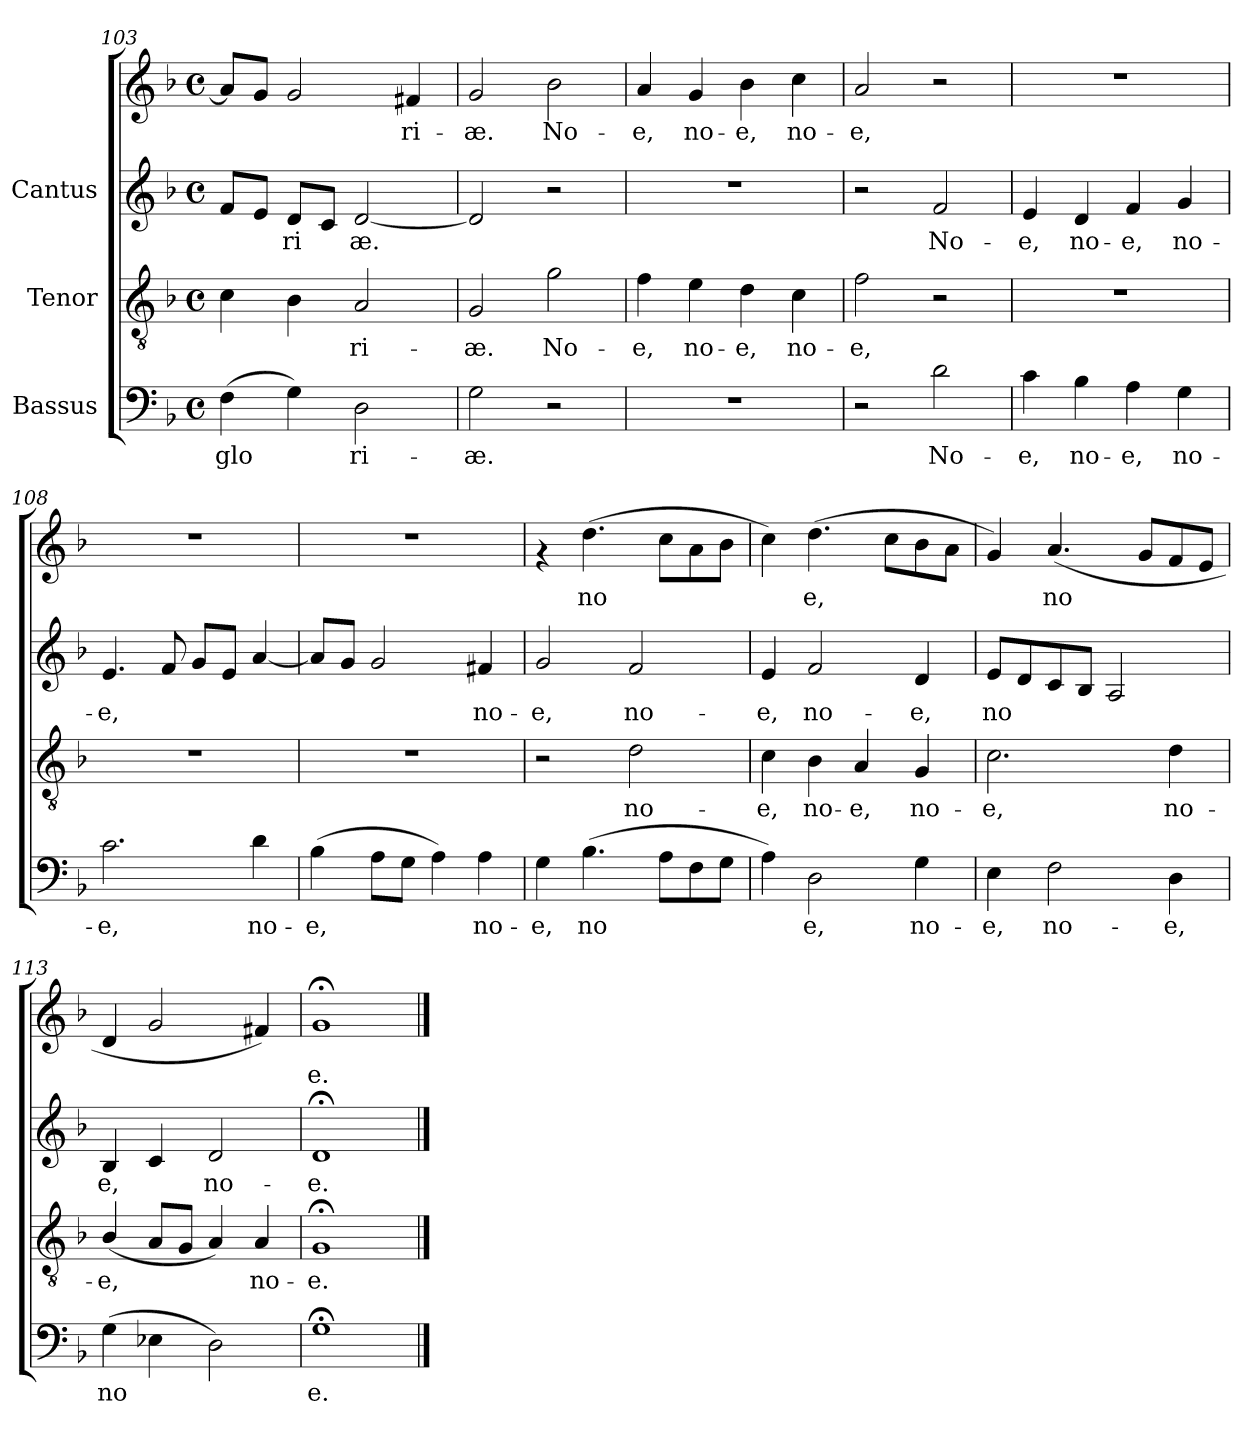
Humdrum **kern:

**kern	**text	**kern	**text	**kern	**text	**kern	**text
*part3	*part3	*part2	*part2	*part1	*part1	*part1	*part1
*staff4	*staff4	*staff3	*staff3	*staff2	*staff2	*staff1	*staff1
*I"Bassus	*	*I"Tenor	*	*I"Cantus	*	*	*
*clefF4	*	*clefGv2	*	*clefG2	*	*clefG2	*
*k[b-]	*	*k[b-]	*	*k[b-]	*	*k[b-]	*
*F:	*	*F:	*	*F:	*	*F:	*
*M4/4	*	*M4/4	*	*M4/4	*	*M4/4	*
*met(c)	*	*met(c)	*	*met(c)	*	*met(c)	*
=103	=103	=103	=103	=103	=103	=103	=103
!	!LO:LY:b:cj	!	!LO:LY:b:cj	!	!LO:LY:b:cj	!	!LO:LY:b
(>4F\	glo-	4c\	-	8f/L	-	8a/L]	-
!	!	!	!	!	!LO:LY:b:cj	!	!LO:LY:b
.	.	.	.	8e/J	.	8g/J	.
!	!LO:LY:b:cj	!	!LO:LY:b:cj	!	!LO:LY:b:cj	!	!LO:LY:b
4G\)	-	4B-\	.	8d/L	ri-	2g/	.
!	!	!	!	!	!LO:LY:b:cj	!	!
.	.	.	.	8c/J	-	.	.
!	!LO:LY:b:cj	!	!LO:LY:b:cj	!	!LO:LY:b:cj	!	!
2D\	ri-	2A/	ri-	[<2d/	æ.	.	.
!	!	!	!	!	!	!	!LO:LY:b
.	.	.	.	.	.	4f#X/	ri-
=104	=104	=104	=104	=104	=104	=104	=104
!	!LO:LY:b:cj	!	!LO:LY:b:cj	!	!	!	!LO:LY:b
2G\	-æ.	2G/	-æ.	2d/]	.	2g/	æ.
!	!	!	!LO:LY:b:cj	!	!	!	!LO:LY:b
2r	.	2g\	No-	2r	.	2b-\	No-
=105	=105	=105	=105	=105	=105	=105	=105
!	!	!	!LO:LY:b:cj	!	!	!	!LO:LY:b
1r	.	4f\	-e,	1r	.	4a/	-e,
!	!	!	!LO:LY:b:cj	!	!	!	!LO:LY:b
.	.	4e\	no-	.	.	4g/	no-
!	!	!	!LO:LY:b:cj	!	!	!	!LO:LY:b
.	.	4d\	-e,	.	.	4b-\	-e,
!	!	!	!LO:LY:b:cj	!	!	!	!LO:LY:b
.	.	4c\	no-	.	.	4cc\	no-
=106	=106	=106	=106	=106	=106	=106	=106
!	!	!	!LO:LY:b:cj	!	!	!	!LO:LY:b
2r	.	2f\	-e,	2r	.	2a/	-e,
!	!LO:LY:b:cj	!	!	!	!LO:LY:b:cj	!	!
2d\	No-	2r	.	2f/	No-	2r	.
=107	=107	=107	=107	=107	=107	=107	=107
!	!LO:LY:b:cj	!	!	!	!LO:LY:b:cj	!	!
4c\	-e,	1r	.	4e/	-e,	1r	.
!	!LO:LY:b:cj	!	!	!	!LO:LY:b:cj	!	!
4B-\	no-	.	.	4d/	no-	.	.
!	!LO:LY:b:cj	!	!	!	!LO:LY:b:cj	!	!
4A\	-e,	.	.	4f/	-e,	.	.
!	!LO:LY:b:cj	!	!	!	!LO:LY:b:cj	!	!
4G\	no-	.	.	4g/	no-	.	.
!!LO:LB:g=z
=108	=108	=108	=108	=108	=108	=108	=108
!	!LO:LY:b:cj	!	!	!	!LO:LY:b:cj	!	!
2.c\	-e,	1r	.	4.e/	-e,	1r	.
!	!	!	!	!	!LO:LY:b:cj	!	!
.	.	.	.	8f/	.	.	.
!	!	!	!	!	!LO:LY:b:cj	!	!
.	.	.	.	8g/L	.	.	.
!	!	!	!	!	!LO:LY:b:cj	!	!
.	.	.	.	8e/J	.	.	.
!	!LO:LY:b:cj	!	!	!	!LO:LY:b:cj	!	!
4d\	no-	.	.	[<4a/	.	.	.
=109	=109	=109	=109	=109	=109	=109	=109
!	!LO:LY:b:cj	!	!	!	!LO:LY:b:cj	!	!
(>4B-\	-e,	1r	.	8a/L]	.	1r	.
!	!	!	!	!	!LO:LY:b:cj	!	!
.	.	.	.	8g/J	.	.	.
!	!LO:LY:b:cj	!	!	!	!LO:LY:b:cj	!	!
8A\L	.	.	.	2g/	.	.	.
!	!LO:LY:b:cj	!	!	!	!	!	!
8G\J	.	.	.	.	.	.	.
!	!LO:LY:b:cj	!	!	!	!	!	!
4A\)	.	.	.	.	.	.	.
!	!LO:LY:b:cj	!	!	!	!LO:LY:b:cj	!	!
4A\	no-	.	.	4f#X/	no-	.	.
=110	=110	=110	=110	=110	=110	=110	=110
!	!LO:LY:b:cj	!	!	!	!LO:LY:b:cj	!	!
4G\	-e,	2r	.	2g/	-e,	4rf	.
!	!LO:LY:b:cj	!	!	!	!	!	!LO:LY:b
(>4.B-\	no-	.	.	.	.	(>4.dd\	-no-
!	!	!	!LO:LY:b:cj	!	!LO:LY:b:cj	!	!
.	.	2d\	no-	2f/	no-	.	.
!	!LO:LY:b:cj	!	!	!	!	!	!LO:LY:b
8A\L	--	.	.	.	.	8cc\L	--
!	!LO:LY:b:cj	!	!	!	!	!	!LO:LY:b
8F\	--	.	.	.	.	8a\	--
!	!LO:LY:b:cj	!	!	!	!	!	!LO:LY:b
8G\J	--	.	.	.	.	8b-\J	--
=111	=111	=111	=111	=111	=111	=111	=111
!	!LO:LY:b:cj	!	!LO:LY:b:cj	!	!LO:LY:b:cj	!	!LO:LY:b
4A\)	-	4c\	-e,	4e/	e,	4cc\)	-
!	!LO:LY:b:cj	!	!LO:LY:b:cj	!	!LO:LY:b:cj	!	!LO:LY:b
2D\	e,	4B-\	no-	2f/	no-	(>4.dd\	e,
!	!	!	!LO:LY:b:cj	!	!	!	!
.	.	4A/	-e,	.	.	.	.
!	!	!	!	!	!	!	!LO:LY:b
.	.	.	.	.	.	8cc\L	.
!	!LO:LY:b:cj	!	!LO:LY:b:cj	!	!LO:LY:b:cj	!	!LO:LY:b
4G\	no-	4G/	no-	4d/	-e,	8b-\	.
!	!	!	!	!	!	!	!LO:LY:b
.	.	.	.	.	.	8a\J	.
=112	=112	=112	=112	=112	=112	=112	=112
!	!LO:LY:b:cj	!	!LO:LY:b:cj	!	!LO:LY:b:cj	!	!LO:LY:b
4E\	-e,	2.c\	-e,	8e/L	-no-	4g/)	.
!	!	!	!	!	!LO:LY:b:cj	!	!
.	.	.	.	8d/	--	.	.
!	!LO:LY:b:cj	!	!	!	!LO:LY:b:cj	!	!LO:LY:b
2F\	no-	.	.	8c/	--	(<4.a/	no-
!	!	!	!	!	!LO:LY:b:cj	!	!
.	.	.	.	8B-/J	--	.	.
!	!	!	!	!	!LO:LY:b:cj	!	!
.	.	.	.	2A/	--	.	.
!	!	!	!	!	!	!	!LO:LY:b
.	.	.	.	.	.	8g/L	--
!	!LO:LY:b:cj	!	!LO:LY:b:cj	!	!	!	!LO:LY:b
4D\	-e,	4d\	no-	.	.	8f/	--
!	!	!	!	!	!	!	!LO:LY:b
.	.	.	.	.	.	8e/J	--
!!LO:LB:g=z
=113	=113	=113	=113	=113	=113	=113	=113
!	!LO:LY:b:cj	!	!LO:LY:b:cj	!	!LO:LY:b:cj	!	!
(>4G\	no-	(<4B-/	-e,	4B-/	-e,	4d/	.
!	!LO:LY:b:cj	!	!LO:LY:b:cj	!	!LO:LY:b:cj	!	!
4E-X\	--	8A/L	.	4c/	.	2g/	.
!	!	!	!LO:LY:b:cj	!	!	!	!
.	.	8G/J	.	.	.	.	.
!	!LO:LY:b:cj	!	!LO:LY:b:cj	!	!LO:LY:b:cj	!	!
2D\)	--	4A/)	.	2d/	no-	.	.
!	!	!	!LO:LY:b:cj	!	!	!	!
.	.	4A/	no-	.	.	4f#X/)	.
=114	=114	=114	=114	=114	=114	=114	=114
!	!LO:LY:b:cj	!	!LO:LY:b:cj	!	!LO:LY:b:cj	!	!LO:LY:b
1G;<	-e.	1G;<	-e.	1d;<	e.	1g;<	-e.
==	==	==	==	==	==	==	==
*-	*-	*-	*-	*-	*-	*-	*-
